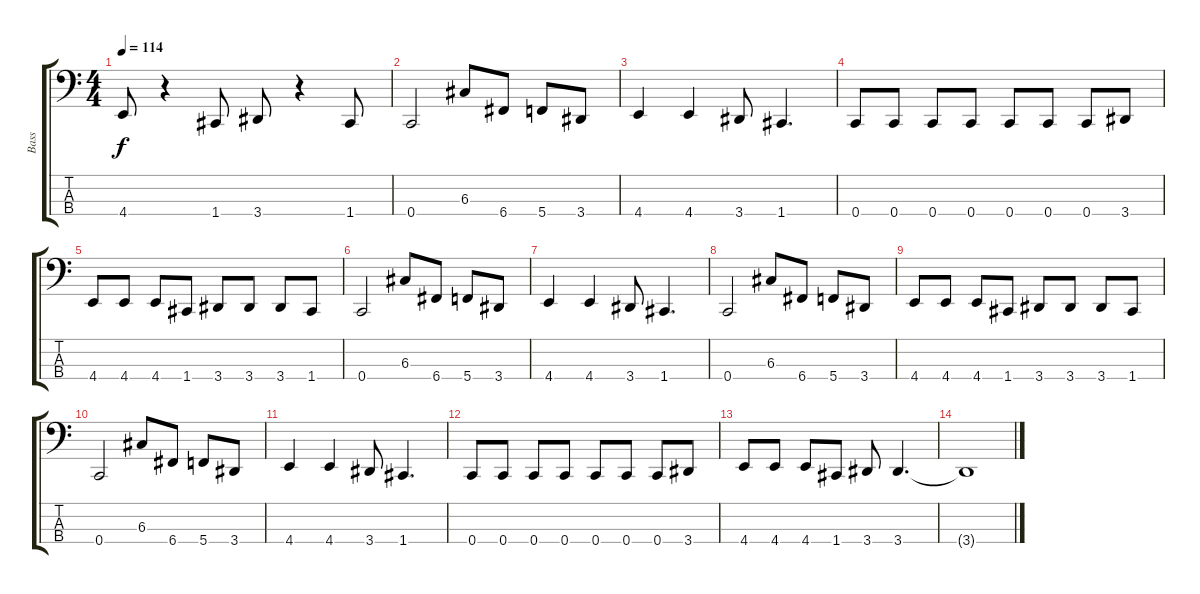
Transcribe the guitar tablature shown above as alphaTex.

\track ("Bass" "Bass") {instrument electricbasspick}
\staff {score tabs}
\tuning (F2 C2 G1 C1) {hide}
\ts (4 4)
\tempo 114
\clef f4
\ks c
4.4.8{dy f} r.4 1.4.8 3.4.8 r.4 1.4.8 |
0.4.2 6.3.8 6.4.8 5.4.8 3.4.8 |
4.4.4 4.4.4 3.4.8 1.4.4{d} |
0.4.8 0.4.8 0.4.8 0.4.8 0.4.8 0.4.8 0.4.8 3.4.8 |
4.4.8 4.4.8 4.4.8 1.4.8 3.4.8 3.4.8 3.4.8 1.4.8 |
0.4.2 6.3.8 6.4.8 5.4.8 3.4.8 |
4.4.4 4.4.4 3.4.8 1.4.4{d} |
0.4.2 6.3.8 6.4.8 5.4.8 3.4.8 |
4.4.8 4.4.8 4.4.8 1.4.8 3.4.8 3.4.8 3.4.8 1.4.8 |
0.4.2 6.3.8 6.4.8 5.4.8 3.4.8 |
4.4.4 4.4.4 3.4.8 1.4.4{d} |
0.4.8 0.4.8 0.4.8 0.4.8 0.4.8 0.4.8 0.4.8 3.4.8 |
4.4.8 4.4.8 4.4.8 1.4.8 3.4.8 3.4.4{d} |
3.4{t}.1
